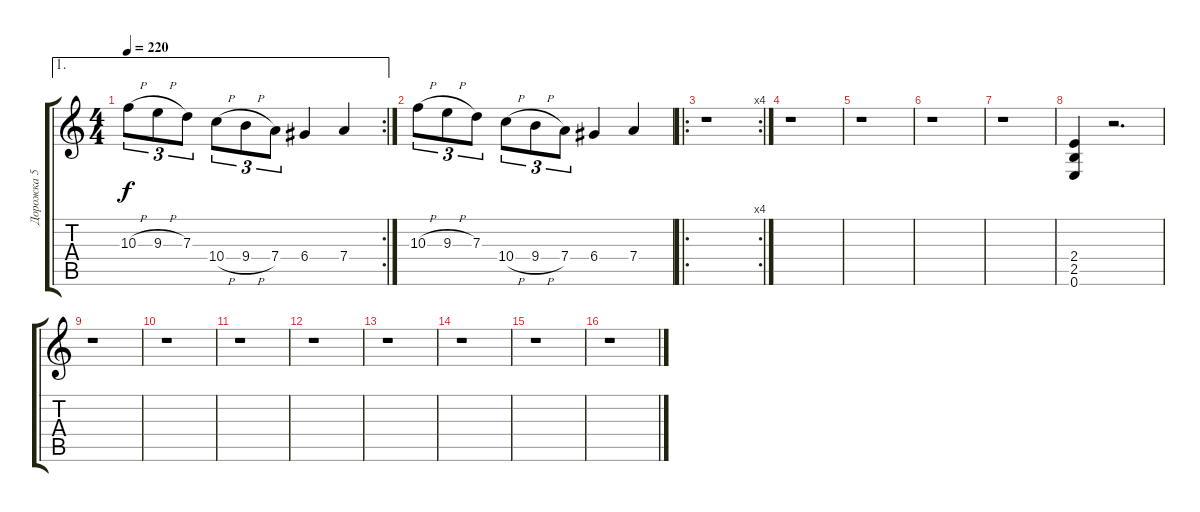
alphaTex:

\track ("Дорожка 5" "Дорожка 5") {instrument distortionguitar}
\staff {score tabs}
\tuning (E4 B3 G3 D3 A2 E2) {hide}
\ae 1
\rc 2
\ts (4 4)
\tempo 220
\clef g2
\ks c
10.3{h}.8{tu (3 2) dy f} 9.3{h}.8{tu (3 2)} 7.3.8{tu (3 2)} 10.4{h}.8{tu (3 2)} 9.4{h}.8{tu (3 2)} 7.4.8{tu (3 2)} 6.4.4 7.4.4 |
10.3{h}.8{tu (3 2)} 9.3{h}.8{tu (3 2)} 7.3.8{tu (3 2)} 10.4{h}.8{tu (3 2)} 9.4{h}.8{tu (3 2)} 7.4.8{tu (3 2)} 6.4.4 7.4.4 |
\ro
\rc 4
r.1 |
r.1 |
r.1 |
r.1 |
r.1 |
(2.4 2.5 0.6).4 r.2{d} |
r.1 |
r.1 |
r.1 |
r.1 |
r.1 |
r.1 |
r.1 |
r.1
